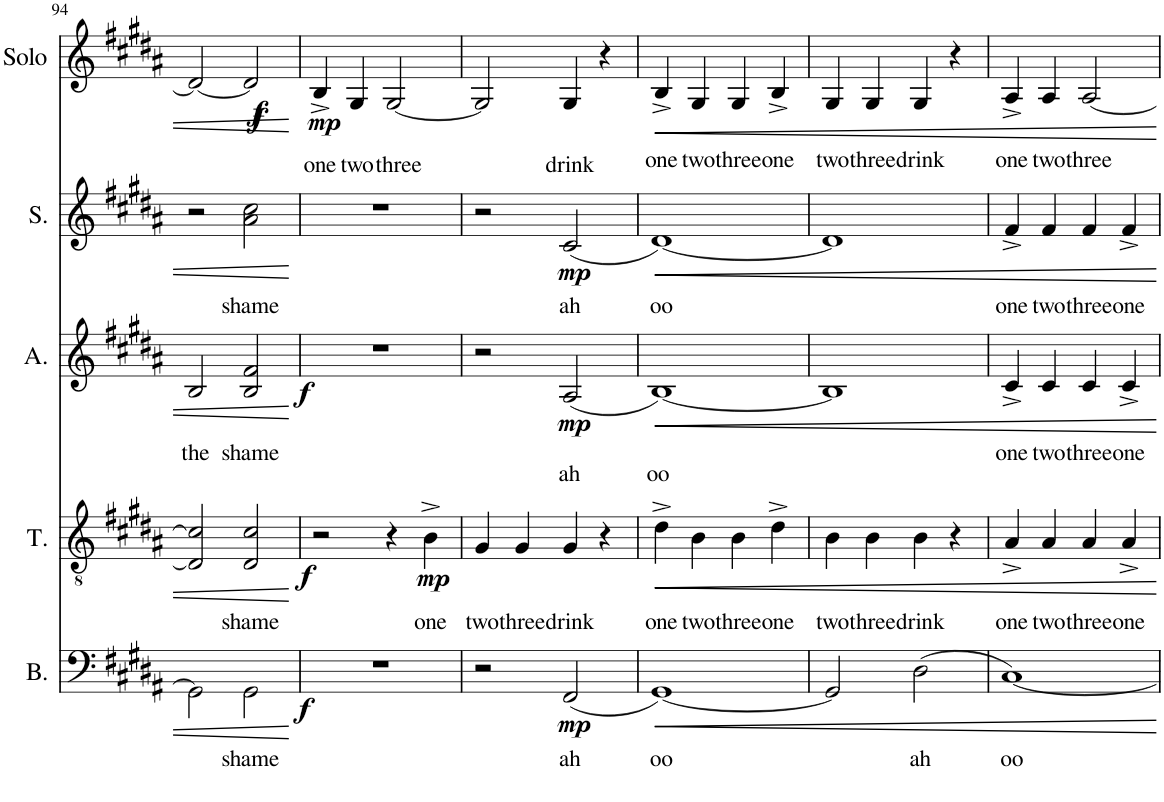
**kern	**text	**dynam	**kern	**text	**dynam	**kern	**text	**dynam	**kern	**text	**dynam	**kern	**text	**dynam
*part5	*part5	*part5	*part4	*part4	*part4	*part3	*part3	*part3	*part2	*part2	*part2	*part1	*part1	*part1
*staff5	*staff5	*staff5	*staff4	*staff4	*staff4	*staff3	*staff3	*staff3	*staff2	*staff2	*staff2	*staff1	*staff1	*staff1
*I"Bass	*	*	*I"Tenor	*	*	*I"Alto	*	*	*I"Soprano	*	*	*I"Solo	*	*
*I'B.	*	*	*I'T.	*	*	*I'A.	*	*	*I'S.	*	*	*I'Solo	*	*
!!LO:PB:g=z
*clefF4	*	*	*clefGv2	*	*	*clefG2	*	*	*clefG2	*	*	*clefG2	*	*
*k[f#c#g#d#a#]	*	*	*k[f#c#g#d#a#]	*	*	*k[f#c#g#d#a#]	*	*	*k[f#c#g#d#a#]	*	*	*k[f#c#g#d#a#]	*	*
*M2/2	*	*	*M2/2	*	*	*M2/2	*	*	*M2/2	*	*	*M2/2	*	*
*met(c|)	*	*	*met(c|)	*	*	*met(c|)	*	*	*met(c|)	*	*	*met(c|)	*	*
=94	=94	=94	=94	=94	=94	=94	=94	=94	=94	=94	=94	=94	=94	=94
!	!	!	!	!	!	!	!LO:LY:b	!	!	!	!	!	!	!
2GG#\]	.	.	2D#/] 2c#/]	.	.	2B/	the	.	2r	.	.	2d#/_	.	.
!	!LO:LY:b	!LO:DY:b	!	!LO:LY:b	!LO:DY:b	!	!LO:LY:b	!LO:DY:b	!	!LO:LY:b	!	!	!	!LO:DY:b
!	!	!	!	!	!	!	!	!	!	!	!	!	!	!LO:DY:n=1:b
2GG#\	shame	f	2D#/ 2c#/	shame	f	2B/ 2f#/	shame	f	2a#\ 2cc#\	shame	.	2d#/]	.	f f
=95	=95	=95	=95	=95	=95	=95	=95	=95	=95	=95	=95	=95	=95	=95
!	!	!	!	!	!	!	!	!	!	!	!	!	!LO:LY:b	!LO:DY:b
1r	.	.	2r	.	.	1r	.	.	1r	.	.	4B^/	one	mp
!	!	!	!	!	!	!	!	!	!	!	!	!	!LO:LY:b	!
.	.	.	.	.	.	.	.	.	.	.	.	4G#/	two	.
!	!	!	!	!	!	!	!	!	!	!	!	!	!LO:LY:b	!
.	.	.	4r	.	.	.	.	.	.	.	.	[2G#/	three	.
!	!	!	!	!LO:LY:b	!LO:DY:b	!	!	!	!	!	!	!	!	!
.	.	.	4B^\	one	mp	.	.	.	.	.	.	.	.	.
=96	=96	=96	=96	=96	=96	=96	=96	=96	=96	=96	=96	=96	=96	=96
!	!	!	!	!LO:LY:b	!	!	!	!	!	!	!	!	!	!
2r	.	.	4G#/	two	.	2r	.	.	2r	.	.	2G#/]	.	.
!	!	!	!	!LO:LY:b	!	!	!	!	!	!	!	!	!	!
.	.	.	4G#/	three	.	.	.	.	.	.	.	.	.	.
!	!LO:LY:b	!LO:DY:b	!	!LO:LY:b	!	!	!LO:LY:b	!LO:DY:b	!	!LO:LY:b	!LO:DY:b	!	!LO:LY:b	!
(2FF#/	ah	mp	4G#/	drink	.	(2A#/	ah	mp	(2c#/	ah	mp	4G#/	drink	.
.	.	.	4r	.	.	.	.	.	.	.	.	4r	.	.
=97	=97	=97	=97	=97	=97	=97	=97	=97	=97	=97	=97	=97	=97	=97
!	!LO:LY:b	!	!	!LO:LY:b	!	!	!LO:LY:b	!	!	!LO:LY:b	!	!	!LO:LY:b	!
[1GG#)	oo	.	4d#^\	one	.	[1B)	oo	.	[1d#)	oo	.	4B^/	one	.
!	!	!	!	!LO:LY:b	!	!	!	!	!	!	!	!	!LO:LY:b	!
.	.	.	4B\	two	.	.	.	.	.	.	.	4G#/	two	.
!	!	!	!	!LO:LY:b	!	!	!	!	!	!	!	!	!LO:LY:b	!
.	.	.	4B\	three	.	.	.	.	.	.	.	4G#/	three	.
!	!	!	!	!LO:LY:b	!	!	!	!	!	!	!	!	!LO:LY:b	!
.	.	.	4d#^\	one	.	.	.	.	.	.	.	4B^/	one	.
=98	=98	=98	=98	=98	=98	=98	=98	=98	=98	=98	=98	=98	=98	=98
!	!	!	!	!LO:LY:b	!	!	!	!	!	!	!	!	!LO:LY:b	!
2GG#/]	.	.	4B\	two	.	1B]	.	.	1d#]	.	.	4G#/	two	.
!	!	!	!	!LO:LY:b	!	!	!	!	!	!	!	!	!LO:LY:b	!
.	.	.	4B\	three	.	.	.	.	.	.	.	4G#/	three	.
!	!LO:LY:b	!	!	!LO:LY:b	!	!	!	!	!	!	!	!	!LO:LY:b	!
(2D#\	ah	.	4B\	drink	.	.	.	.	.	.	.	4G#/	drink	.
.	.	.	4r	.	.	.	.	.	.	.	.	4r	.	.
=99	=99	=99	=99	=99	=99	=99	=99	=99	=99	=99	=99	=99	=99	=99
!	!LO:LY:b	!	!	!LO:LY:b	!	!	!LO:LY:b	!	!	!LO:LY:b	!	!	!LO:LY:b	!
[1C#)	oo	.	4A#^/	one	.	4c#^/	one	.	4f#^/	one	.	4A#^/	one	.
!	!	!	!	!LO:LY:b	!	!	!LO:LY:b	!	!	!LO:LY:b	!	!	!LO:LY:b	!
.	.	.	4A#/	two	.	4c#/	two	.	4f#/	two	.	4A#/	two	.
!	!	!	!	!LO:LY:b	!	!	!LO:LY:b	!	!	!LO:LY:b	!	!	!LO:LY:b	!
.	.	.	4A#/	three	.	4c#/	three	.	4f#/	three	.	[2A#/	three	.
!	!	!	!	!LO:LY:b	!	!	!LO:LY:b	!	!	!LO:LY:b	!	!	!	!
.	.	.	4A#^/	one	.	4c#^/	one	.	4f#^/	one	.	.	.	.
=	=	=	=	=	=	=	=	=	=	=	=	=	=	=
*-	*-	*-	*-	*-	*-	*-	*-	*-	*-	*-	*-	*-	*-	*-
